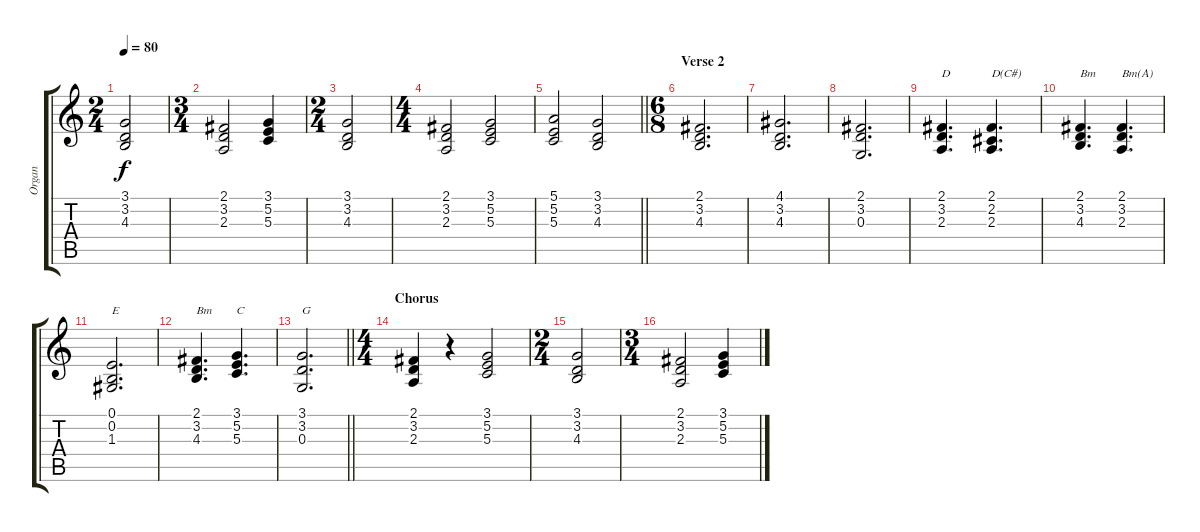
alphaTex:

\track ("Organ" "Organ") {instrument drawbarorgan}
\staff {score tabs}
\tuning (E4 B3 G3 D3 A2 E2) {hide}
\ts (2 4)
\tempo 80
\clef g2
\ks c
(3.1 3.2 4.3).2{dy f} |
\ts (3 4)
(2.1 3.2 2.3).2 (3.1 5.2 5.3).4 |
\ts (2 4)
(3.1 3.2 4.3).2 |
\ts (4 4)
(2.1 3.2 2.3).2 (3.1 5.2 5.3).2 |
\barLineRight lightlight
(5.1 5.2 5.3).2 (3.1 3.2 4.3).2 |
\ts (6 8)
\section ("" "Verse 2")
(2.1 3.2 4.3).2{d} |
(4.1 3.2 4.3).2{d} |
(2.1 3.2 0.3).2{d} |
(2.1 3.2 2.3).4{d txt "D"} (2.1 2.2 2.3).4{d txt "D(C#)"} |
(2.1 3.2 4.3).4{d txt "Bm"} (2.1 3.2 2.3).4{d txt "Bm(A)"} |
(0.1 0.2 1.3).2{d txt "E"} |
(2.1 3.2 4.3).4{d txt "Bm"} (3.1 5.2 5.3).4{d txt "C"} |
\barLineRight lightlight
(3.1 3.2 0.3).2{d txt "G"} |
\ts (4 4)
\section ("" "Chorus")
(2.1 3.2 2.3).4 r.4 (3.1 5.2 5.3).2 |
\ts (2 4)
(3.1 3.2 4.3).2 |
\ts (3 4)
(2.1 3.2 2.3).2 (3.1 5.2 5.3).4
